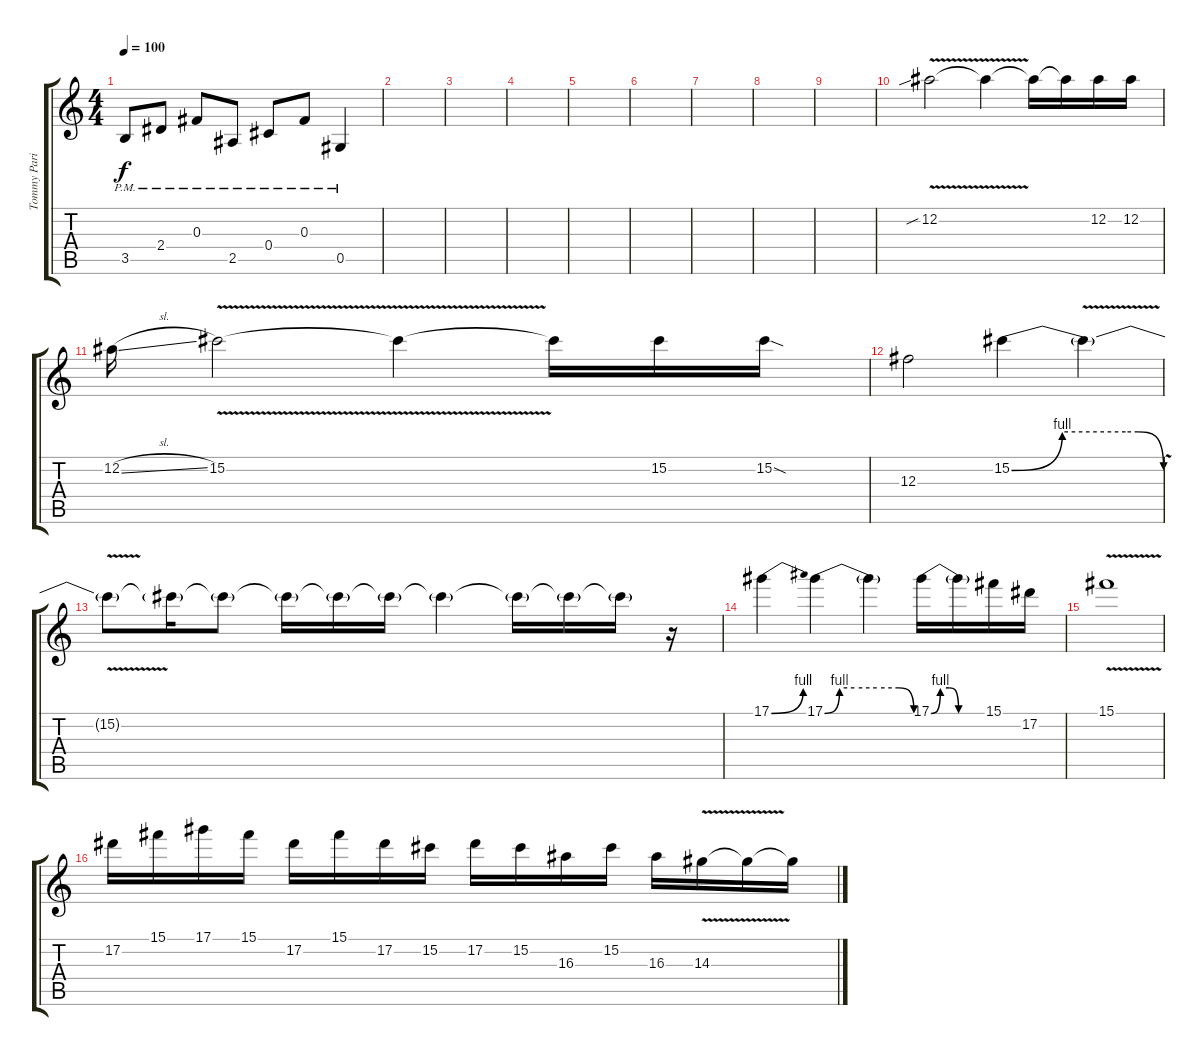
\track ("Tommy Paris" "Tommy Pari") {instrument overdrivenguitar}
\staff {score tabs}
\tuning (Eb4 Bb3 Gb3 Db3 Ab2 Eb2) {hide}
\ts (4 4)
\tempo 100
\clef g2
\ks c
3.5{pm}.8{dy f} 2.4{pm}.8 0.3{pm}.8 2.5{pm}.8 0.4{pm}.8 0.3{pm}.8 0.5{pm}.4 |
|
|
|
|
|
|
|
|
12.2{v sib}.2 12.2{t}.4 12.2{t}.16 12.2{t}.16 12.2.16 12.2.16 |
12.2{sl}.16 15.2{v}.2 15.2{t}.4 15.2{t}.16 15.2.16 15.2{sod}.16 |
12.3.2 15.2{be (custom 0 0 20 4 45 4 50 4 60 0)}.4 15.2{v t}.4 |
15.2{t}.8 15.2{t}.16 15.2{t}.8 15.2{t}.16 15.2{t}.16 15.2{t}.16 15.2{t}.4 15.2{t}.16 15.2{t}.16 15.2{t}.16 r.16 |
17.1{be (bend 0 0 60 4)}.4 17.1{be (custom 0 0 10 4 20 4 35 4 50 4 60 0)}.4 17.1{t}.4 17.1{be (custom 0 0 10 4 20 4 30 0 60 0)}.16 17.1{t}.16 15.1.16 17.2.16 |
15.1{v}.1 |
17.2.16 15.1.16 17.1.16 15.1.16 17.2.16 15.1.16 17.2.16 15.2.16 17.2.16 15.2.16 16.3.16 15.2.16 16.3.16 14.3{v}.16 14.3{t}.16 14.3{t}.16
